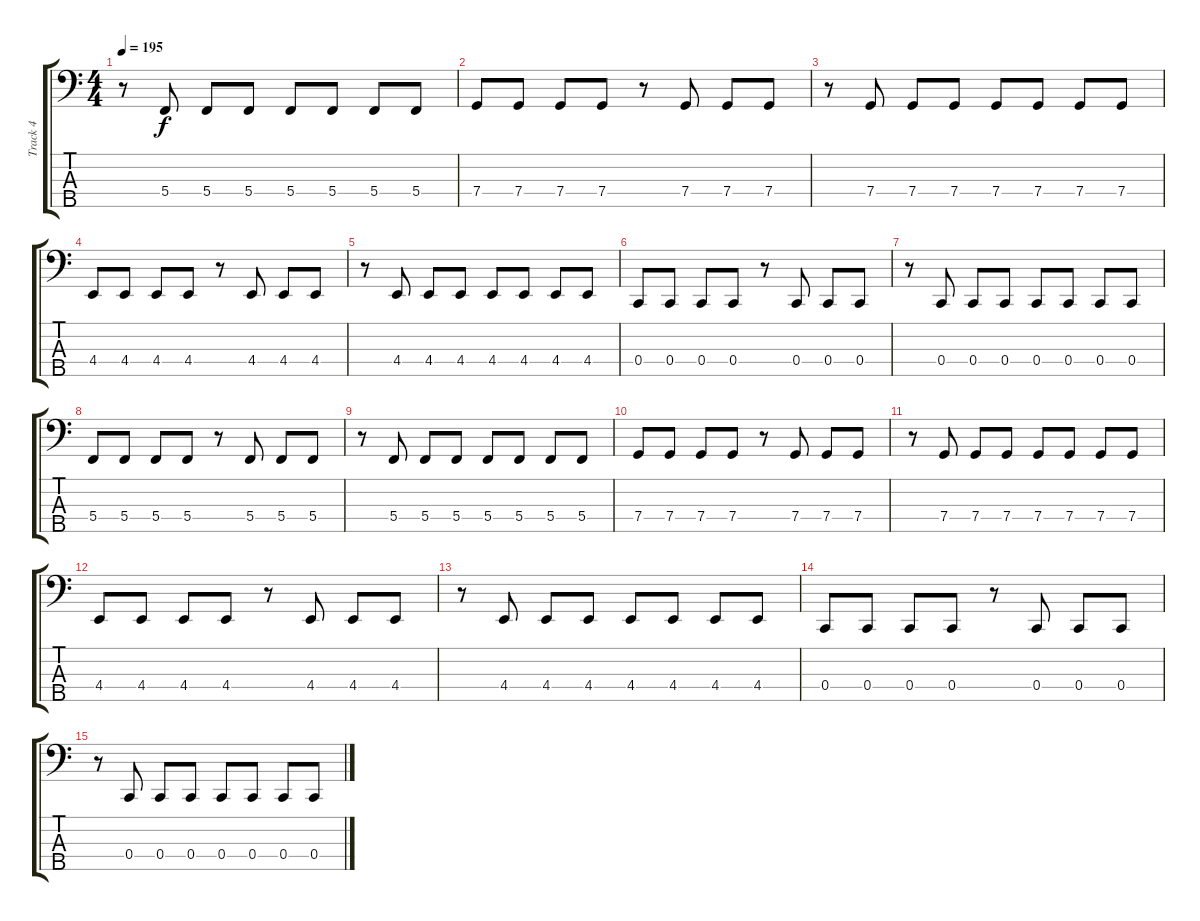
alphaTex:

\track ("Track 4" "Track 4") {instrument electricbassfinger}
\staff {score tabs}
\tuning (F2 C2 G1 C1 A0) {hide}
\ts (4 4)
\tempo 195
\clef f4
\ks c
r.8{dy f} 5.4.8 5.4.8 5.4.8 5.4.8 5.4.8 5.4.8 5.4.8 |
7.4.8 7.4.8 7.4.8 7.4.8 r.8 7.4.8 7.4.8 7.4.8 |
r.8 7.4.8 7.4.8 7.4.8 7.4.8 7.4.8 7.4.8 7.4.8 |
4.4.8 4.4.8 4.4.8 4.4.8 r.8 4.4.8 4.4.8 4.4.8 |
r.8 4.4.8 4.4.8 4.4.8 4.4.8 4.4.8 4.4.8 4.4.8 |
0.4.8 0.4.8 0.4.8 0.4.8 r.8 0.4.8 0.4.8 0.4.8 |
r.8 0.4.8 0.4.8 0.4.8 0.4.8 0.4.8 0.4.8 0.4.8 |
5.4.8 5.4.8 5.4.8 5.4.8 r.8 5.4.8 5.4.8 5.4.8 |
r.8 5.4.8 5.4.8 5.4.8 5.4.8 5.4.8 5.4.8 5.4.8 |
7.4.8 7.4.8 7.4.8 7.4.8 r.8 7.4.8 7.4.8 7.4.8 |
r.8 7.4.8 7.4.8 7.4.8 7.4.8 7.4.8 7.4.8 7.4.8 |
4.4.8 4.4.8 4.4.8 4.4.8 r.8 4.4.8 4.4.8 4.4.8 |
r.8 4.4.8 4.4.8 4.4.8 4.4.8 4.4.8 4.4.8 4.4.8 |
0.4.8 0.4.8 0.4.8 0.4.8 r.8 0.4.8 0.4.8 0.4.8 |
r.8 0.4.8 0.4.8 0.4.8 0.4.8 0.4.8 0.4.8 0.4.8
